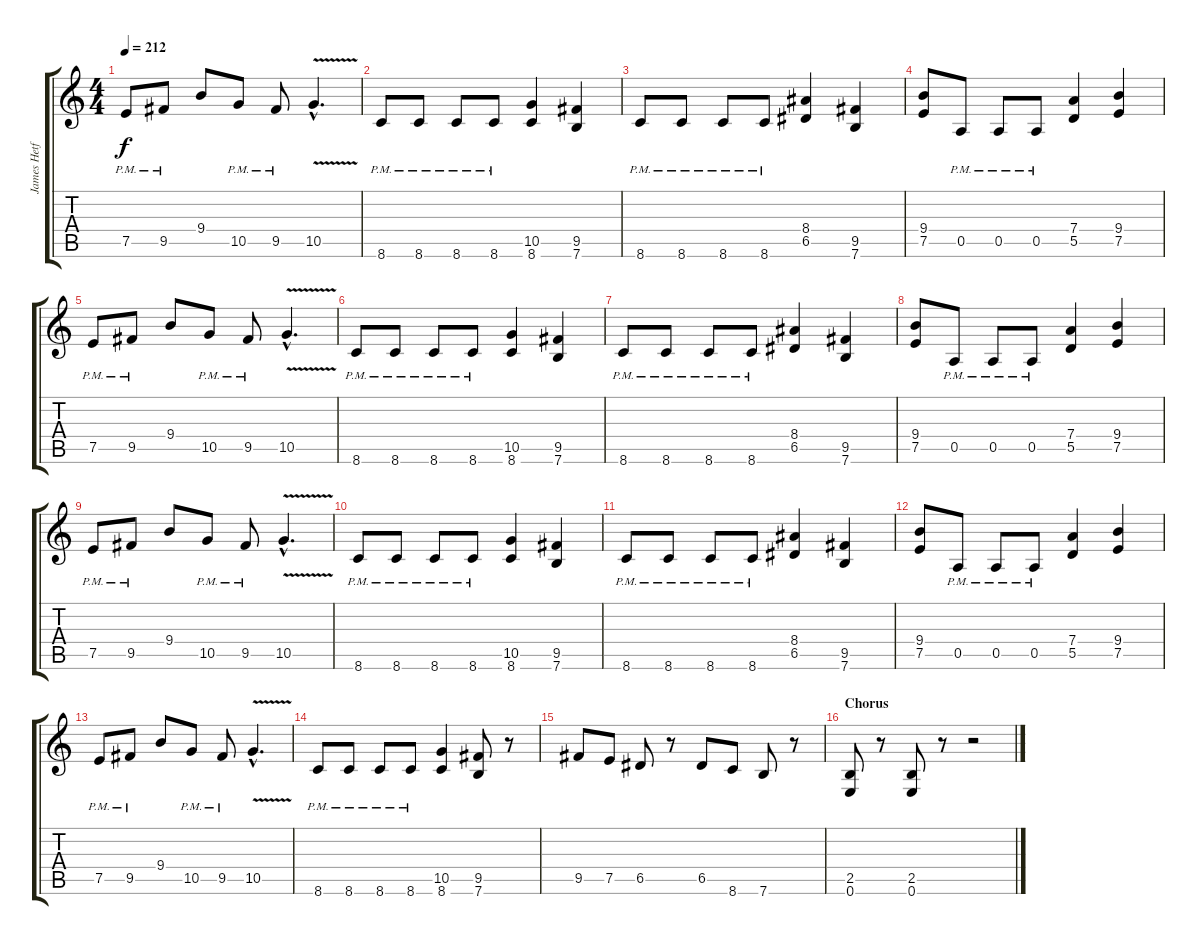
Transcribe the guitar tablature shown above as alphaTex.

\track ("James Hetfield (Rhytm Guitar)" "James Hetf") {instrument distortionguitar}
\staff {score tabs}
\tuning (E4 B3 G3 D3 A2 E2) {hide}
\ts (4 4)
\tempo 212
\clef g2
\ks c
7.5{pm}.8{dy f} 9.5{pm}.8 9.4.8 10.5{pm}.8 9.5{pm}.8 10.5{v hac}.4{d} |
8.6{pm}.8 8.6{pm}.8 8.6{pm}.8 8.6{pm}.8 (10.5 8.6).4 (9.5 7.6).4 |
8.6{pm}.8 8.6{pm}.8 8.6{pm}.8 8.6{pm}.8 (8.4 6.5).4 (9.5 7.6).4 |
(9.4 7.5).8 0.5{pm}.8 0.5{pm}.8 0.5{pm}.8 (7.4 5.5).4 (9.4 7.5).4 |
7.5{pm}.8 9.5{pm}.8 9.4.8 10.5{pm}.8 9.5{pm}.8 10.5{v hac}.4{d} |
8.6{pm}.8 8.6{pm}.8 8.6{pm}.8 8.6{pm}.8 (10.5 8.6).4 (9.5 7.6).4 |
8.6{pm}.8 8.6{pm}.8 8.6{pm}.8 8.6{pm}.8 (8.4 6.5).4 (9.5 7.6).4 |
(9.4 7.5).8 0.5{pm}.8 0.5{pm}.8 0.5{pm}.8 (7.4 5.5).4 (9.4 7.5).4 |
7.5{pm}.8 9.5{pm}.8 9.4.8 10.5{pm}.8 9.5{pm}.8 10.5{v hac}.4{d} |
8.6{pm}.8 8.6{pm}.8 8.6{pm}.8 8.6{pm}.8 (10.5 8.6).4 (9.5 7.6).4 |
8.6{pm}.8 8.6{pm}.8 8.6{pm}.8 8.6{pm}.8 (8.4 6.5).4 (9.5 7.6).4 |
(9.4 7.5).8 0.5{pm}.8 0.5{pm}.8 0.5{pm}.8 (7.4 5.5).4 (9.4 7.5).4 |
7.5{pm}.8 9.5{pm}.8 9.4.8 10.5{pm}.8 9.5{pm}.8 10.5{v hac}.4{d} |
8.6{pm}.8 8.6{pm}.8 8.6{pm}.8 8.6{pm}.8 (10.5 8.6).4 (9.5 7.6).8 r.8 |
9.5.8 7.5.8 6.5.8 r.8 6.5.8 8.6.8 7.6.8 r.8 |
\section ("" "Chorus")
(2.5 0.6).8 r.8 (2.5 0.6).8 r.8 r.2
